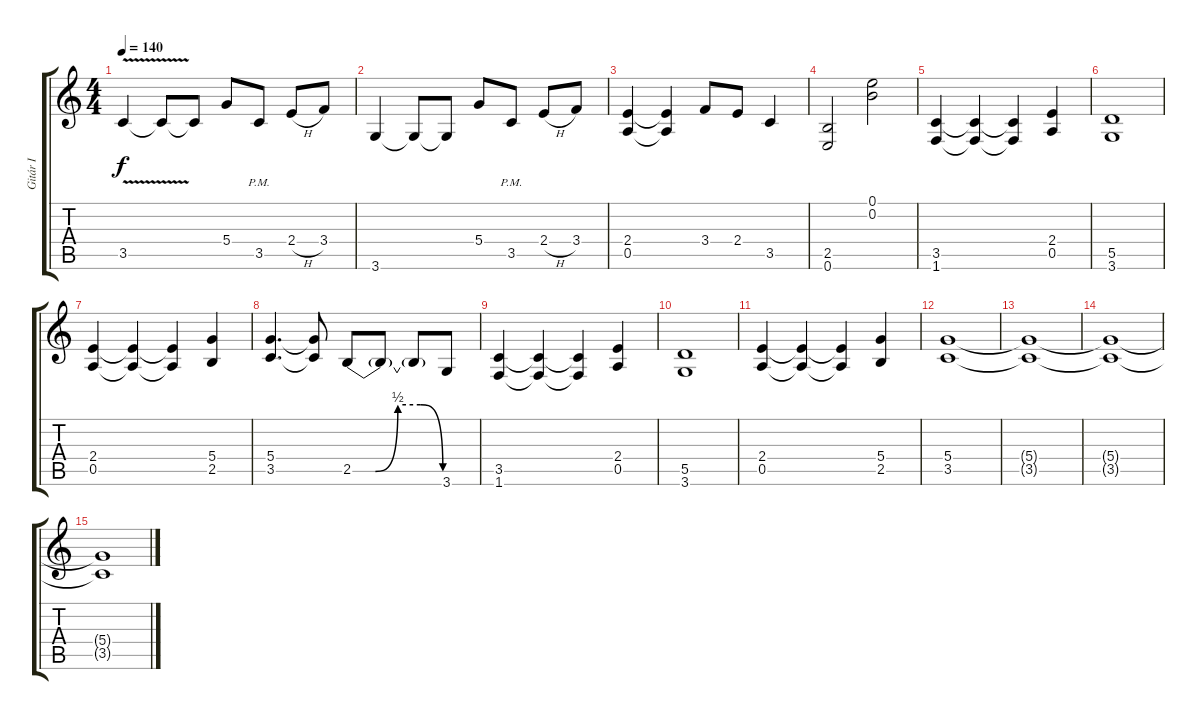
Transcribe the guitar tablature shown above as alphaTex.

\track ("Gitár I" "Gitár I") {instrument distortionguitar}
\staff {score tabs}
\tuning (E4 B3 G3 D3 A2 E2) {hide}
\ts (4 4)
\tempo 140
\clef g2
\ks c
3.5{v}.4{dy f} 3.5{t}.8 3.5{t}.8 5.4.8 3.5{pm}.8 2.4{h}.8 3.4.8 |
3.6.4 3.6{t}.8 3.6{t}.8 5.4.8 3.5{pm}.8 2.4{h}.8 3.4.8 |
(2.4 0.5).4 (2.4{t} 0.5{t}).4 3.4.8 2.4.8 3.5.4 |
(2.5 0.6).2 (0.1 0.2).2 |
(3.5 1.6).4 (3.5{t} 1.6{t}).4 (3.5{t} 1.6{t}).4 (2.4 0.5).4 |
(5.5 3.6).1 |
(2.4 0.5).4 (2.4{t} 0.5{t}).4 (2.4{t} 0.5{t}).4 (5.4 2.5).4 |
(5.4 3.5).4{d} (5.4{t} 3.5{t}).8 2.5{be (custom 0 0 15 0 30 2 45 2 60 0)}.8 2.5{t}.8 2.5{t}.8 3.6.8 |
(3.5 1.6).4 (3.5{t} 1.6{t}).4 (3.5{t} 1.6{t}).4 (2.4 0.5).4 |
(5.5 3.6).1 |
(2.4 0.5).4 (2.4{t} 0.5{t}).4 (2.4{t} 0.5{t}).4 (5.4 2.5).4 |
(5.4 3.5).1 |
(5.4{t} 3.5{t}).1{volume 0} |
(5.4{t} 3.5{t}).1 |
(5.4{t} 3.5{t}).1
